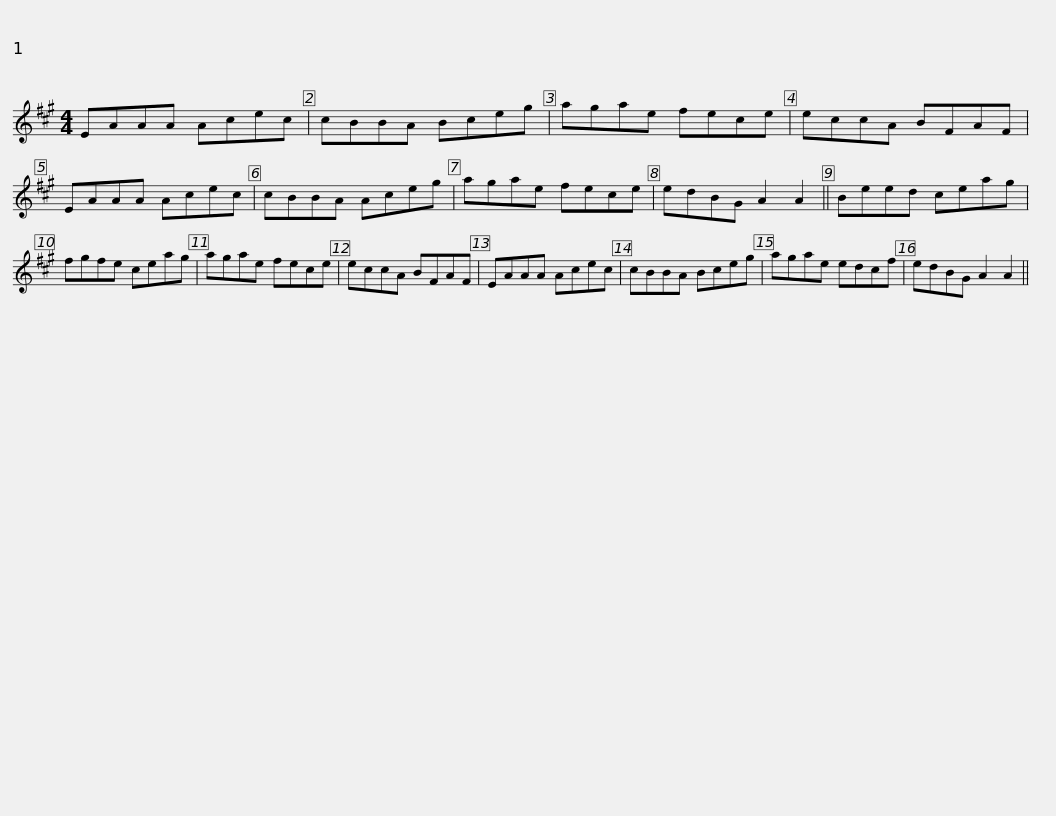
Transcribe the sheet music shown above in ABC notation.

X:1
L:1/8
M:4/4
I:linebreak $
K:A
V:1 treble
V:1
 EAAA Acec | cBBA Bceg | agae fece | eccA BFAF | EAAA Acec |$ %5
 cBBA Aceg | agae fece | edBG A2 A2 || Beed ceag | fgfe ceag |$ %10
 agae fece | eccA BFAF | EAAA Acec | cBBA Bceg | agae edcf |$ %15
 edBG A2 A2 || %16
